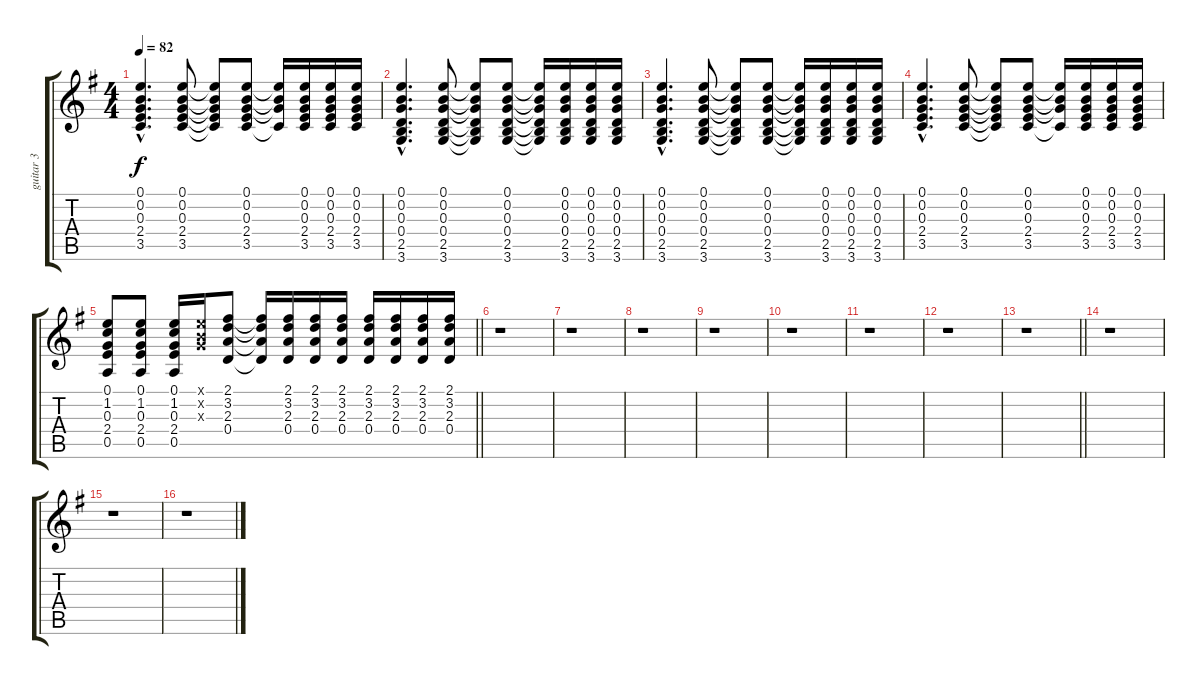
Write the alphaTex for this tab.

\track ("guitar 3" "guitar 3") {instrument acousticguitarnylon}
\staff {score tabs}
\tuning (E4 B3 G3 D3 A2 E2) {hide}
\ts (4 4)
\tempo 82
\clef g2
\ks g
(0.1{hac} 0.2{hac} 0.3{hac} 2.4{hac} 3.5{hac}).4{d dy f} (0.1 0.2 0.3 2.4 3.5).8 (0.1{t} 0.2{t} 0.3{t} 2.4{t} 3.5{t}).8 (0.1 0.2 0.3 2.4 3.5).8 (0.1{t} 0.2{t} 0.3{t} 3.5{t}).16 (0.1 0.2 0.3 2.4 3.5).16 (0.1 0.2 0.3 2.4 3.5).16 (0.1 0.2 0.3 2.4 3.5).16 |
(0.1{hac} 0.2{hac} 0.3{hac} 0.4{hac} 2.5{hac} 3.6{hac}).4{d} (0.1 0.2 0.3 0.4 2.5 3.6).8 (0.1{t} 0.2{t} 0.3{t} 0.4{t} 2.5{t} 3.6{t}).8 (0.1 0.2 0.3 0.4 2.5 3.6).8 (0.1{t} 0.2{t} 0.3{t} 0.4{t} 2.5{t} 3.6{t}).16 (0.1 0.2 0.3 0.4 2.5 3.6).16 (0.1 0.2 0.3 0.4 2.5 3.6).16 (0.1 0.2 0.3 0.4 2.5 3.6).16 |
(0.1{hac} 0.2{hac} 0.3{hac} 0.4{hac} 2.5{hac} 3.6{hac}).4{d} (0.1 0.2 0.3 0.4 2.5 3.6).8 (0.1{t} 0.2{t} 0.3{t} 0.4{t} 2.5{t} 3.6{t}).8 (0.1 0.2 0.3 0.4 2.5 3.6).8 (0.1{t} 0.2{t} 0.3{t} 0.4{t} 2.5{t} 3.6{t}).16 (0.1 0.2 0.3 0.4 2.5 3.6).16 (0.1 0.2 0.3 0.4 2.5 3.6).16 (0.1 0.2 0.3 0.4 2.5 3.6).16 |
(0.1{hac} 0.2{hac} 0.3{hac} 2.4{hac} 3.5{hac}).4{d} (0.1 0.2 0.3 2.4 3.5).8 (0.1{t} 0.2{t} 0.3{t} 2.4{t} 3.5{t}).8 (0.1 0.2 0.3 2.4 3.5).8 (0.1{t} 0.2{t} 0.3{t} 3.5{t}).16 (0.1 0.2 0.3 2.4 3.5).16 (0.1 0.2 0.3 2.4 3.5).16 (0.1 0.2 0.3 2.4 3.5).16 |
\barLineRight lightlight
(0.1 1.2 0.3 2.4 0.5).8 (0.1 1.2 0.3 2.4 0.5).8 (0.1 1.2 0.3 2.4 0.5).16 (0.1{x} 0.2{x} 0.3{x}).16 (2.1 3.2 2.3 0.4).8 (2.1{t} 3.2{t} 2.3{t} 0.4{t}).16 (2.1 3.2 2.3 0.4).16 (2.1 3.2 2.3 0.4).16 (2.1 3.2 2.3 0.4).16 (2.1 3.2 2.3 0.4).16 (2.1 3.2 2.3 0.4).16 (2.1 3.2 2.3 0.4).16 (2.1 3.2 2.3 0.4).16 |
r.1 |
r.1 |
r.1 |
r.1 |
r.1 |
r.1 |
r.1 |
\barLineRight lightlight
r.1 |
r.1 |
r.1 |
r.1
